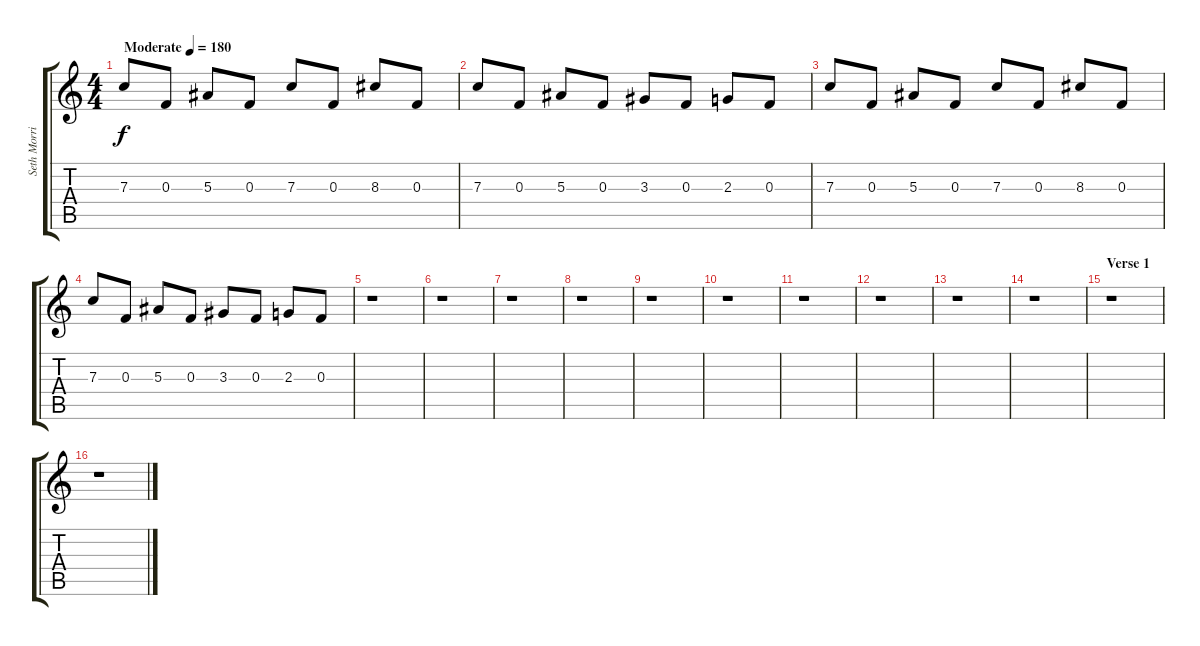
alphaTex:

\track ("Seth Morrison- Lead" "Seth Morri") {instrument distortionguitar}
\staff {score tabs}
\tuning (D4 A3 F3 C3 G2 C2) {hide}
\ts (4 4)
\tempo (180 "Moderate")
\clef g2
\ks c
7.3.8{dy f instrument distortionguitar} 0.3.8 5.3.8 0.3.8 7.3.8 0.3.8 8.3.8 0.3.8 |
7.3.8 0.3.8 5.3.8 0.3.8 3.3.8 0.3.8 2.3.8 0.3.8 |
7.3.8 0.3.8 5.3.8 0.3.8 7.3.8 0.3.8 8.3.8 0.3.8 |
7.3.8 0.3.8 5.3.8 0.3.8 3.3.8 0.3.8 2.3.8 0.3.8 |
r.1 |
r.1 |
r.1 |
r.1 |
r.1 |
r.1 |
r.1 |
r.1 |
r.1 |
r.1 |
\section ("" "Verse 1")
r.1 |
r.1
